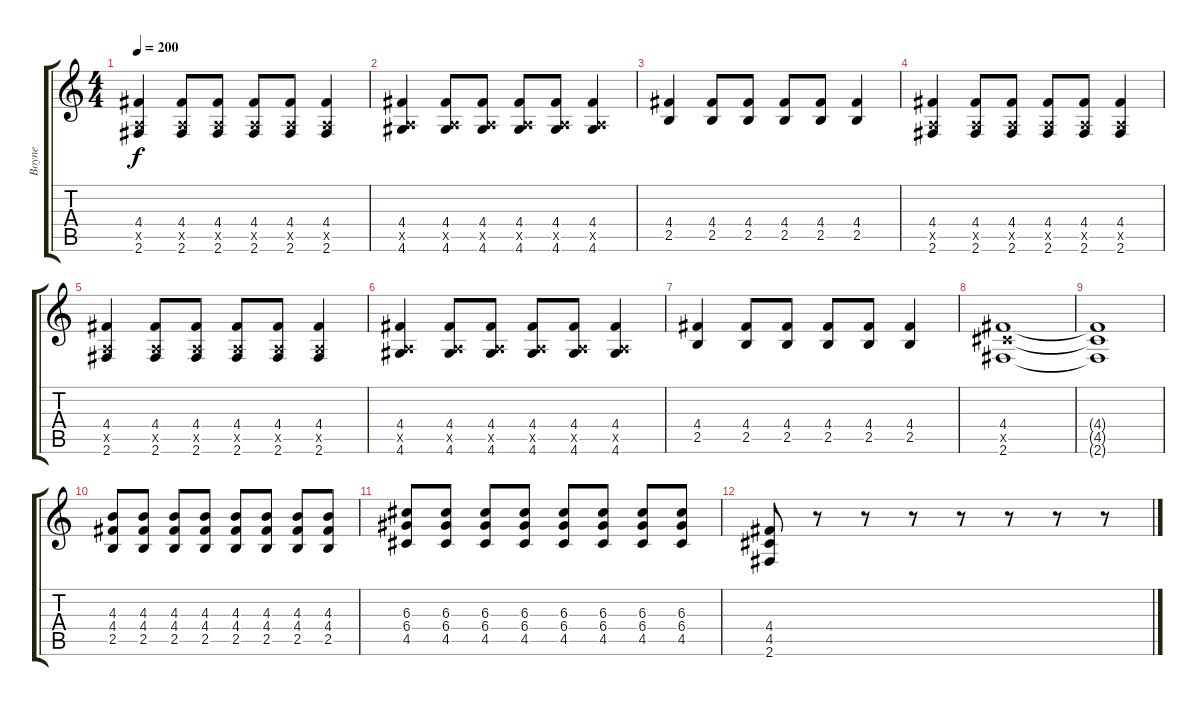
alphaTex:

\track ("Boyne" "Boyne") {instrument overdrivenguitar}
\staff {score tabs}
\tuning (E4 B3 G3 D3 A2 E2) {hide}
\ts (4 4)
\tempo 200
\clef g2
\ks c
(4.4 0.5{x} 2.6).4{dy f} (4.4 0.5{x} 2.6).8 (4.4 0.5{x} 2.6).8 (4.4 0.5{x} 2.6).8 (4.4 0.5{x} 2.6).8 (4.4 0.5{x} 2.6).4 |
(4.4 0.5{x} 4.6).4 (4.4 0.5{x} 4.6).8 (4.4 0.5{x} 4.6).8 (4.4 0.5{x} 4.6).8 (4.4 0.5{x} 4.6).8 (4.4 0.5{x} 4.6).4 |
(4.4 2.5).4 (4.4 2.5).8 (4.4 2.5).8 (4.4 2.5).8 (4.4 2.5).8 (4.4 2.5).4 |
(4.4 0.5{x} 2.6).4 (4.4 0.5{x} 2.6).8 (4.4 0.5{x} 2.6).8 (4.4 0.5{x} 2.6).8 (4.4 0.5{x} 2.6).8 (4.4 0.5{x} 2.6).4 |
(4.4 0.5{x} 2.6).4 (4.4 0.5{x} 2.6).8 (4.4 0.5{x} 2.6).8 (4.4 0.5{x} 2.6).8 (4.4 0.5{x} 2.6).8 (4.4 0.5{x} 2.6).4 |
(4.4 0.5{x} 4.6).4 (4.4 0.5{x} 4.6).8 (4.4 0.5{x} 4.6).8 (4.4 0.5{x} 4.6).8 (4.4 0.5{x} 4.6).8 (4.4 0.5{x} 4.6).4 |
(4.4 2.5).4 (4.4 2.5).8 (4.4 2.5).8 (4.4 2.5).8 (4.4 2.5).8 (4.4 2.5).4 |
(4.4 4.5{x} 2.6).1 |
(4.4{t} 4.5{t} 2.6{t}).1 |
(4.3 4.4 2.5).8 (4.3 4.4 2.5).8 (4.3 4.4 2.5).8 (4.3 4.4 2.5).8 (4.3 4.4 2.5).8 (4.3 4.4 2.5).8 (4.3 4.4 2.5).8 (4.3 4.4 2.5).8 |
(6.3 6.4 4.5).8 (6.3 6.4 4.5).8 (6.3 6.4 4.5).8 (6.3 6.4 4.5).8 (6.3 6.4 4.5).8 (6.3 6.4 4.5).8 (6.3 6.4 4.5).8 (6.3 6.4 4.5).8 |
(4.4 4.5 2.6).8 r.8 r.8 r.8 r.8 r.8 r.8 r.8
